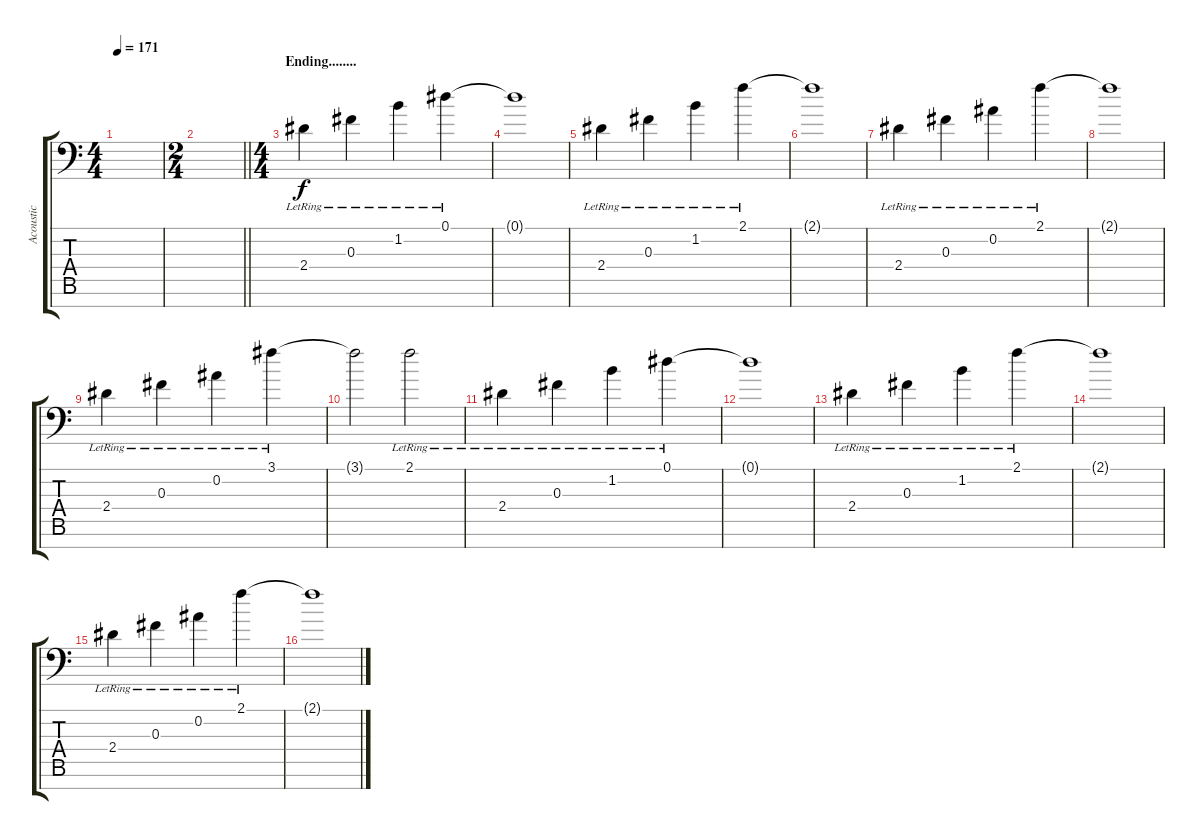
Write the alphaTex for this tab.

\track ("Acoustic" "Acoustic") {instrument electricguitarjazz}
\staff {score tabs}
\tuning (Eb4 Bb3 Gb3 Db3 Ab2 Eb2 Bb1) {hide}
\ts (4 4)
\tempo 171
\clef f4
\ks c
|
\ts (2 4)
\barLineRight lightlight
|
\ts (4 4)
\section ("" "Ending........")
2.4{lr}.4 0.3{lr}.4 1.2{lr}.4 0.1{lr}.4 |
0.1{t}.1 |
2.4{lr}.4 0.3{lr}.4 1.2{lr}.4 2.1{lr}.4 |
2.1{t}.1 |
2.4{lr}.4 0.3{lr}.4 0.2{lr}.4 2.1{lr}.4 |
2.1{t}.1 |
2.4{lr}.4 0.3{lr}.4 0.2{lr}.4 3.1{lr}.4 |
3.1{t}.2 2.1{lr}.2 |
2.4{lr}.4 0.3{lr}.4 1.2{lr}.4 0.1{lr}.4 |
0.1{t}.1 |
2.4{lr}.4 0.3{lr}.4 1.2{lr}.4 2.1{lr}.4 |
2.1{t}.1 |
2.4{lr}.4 0.3{lr}.4 0.2{lr}.4 2.1{lr}.4 |
2.1{t}.1
